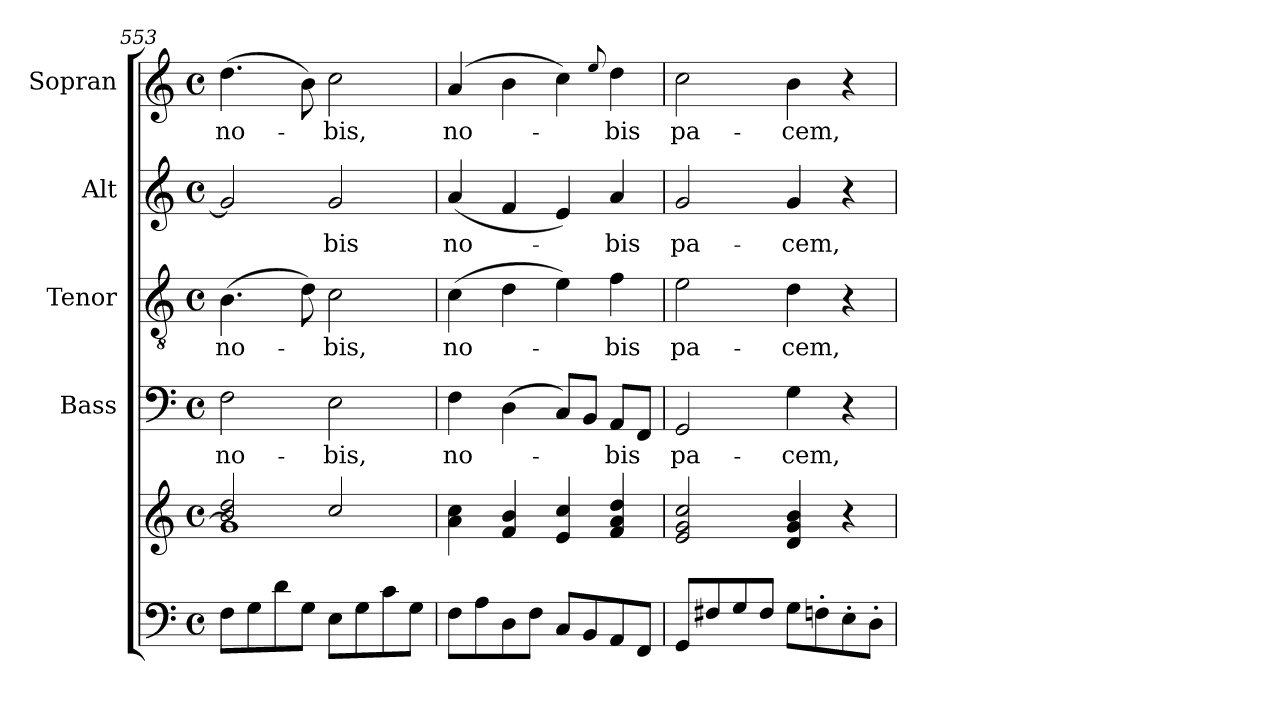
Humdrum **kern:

**kern	**kern	**kern	**text	**kern	**text	**kern	**text	**kern	**text
*part5	*part5	*part4	*part4	*part3	*part3	*part2	*part2	*part1	*part1
*staff6	*staff5	*staff4	*staff4	*staff3	*staff3	*staff2	*staff2	*staff1	*staff1
*	*	*I"Bass	*	*I"Tenor	*	*I"Alt	*	*I"Sopran	*
*	*	*I'B.	*	*I'T.	*	*I'A.	*	*I'S.	*
!!LO:PB:g=z
*clefF4	*clefG2	*clefF4	*	*clefGv2	*	*clefG2	*	*clefG2	*
*k[]	*k[]	*k[]	*	*k[]	*	*k[]	*	*k[]	*
*C:	*C:	*C:	*	*C:	*	*C:	*	*C:	*
*M4/4	*M4/4	*M4/4	*	*M4/4	*	*M4/4	*	*M4/4	*
*met(c)	*met(c)	*met(c)	*	*met(c)	*	*met(c)	*	*met(c)	*
=553	=553	=553	=553	=553	=553	=553	=553	=553	=553
*	*^	*	*	*	*	*	*	*	*
!	!	!	!	!LO:LY:b	!	!LO:LY:b	!	!	!	!LO:LY:b
8F\L	2b/ 2dd/	1g]	2F\	no-	(>4.B\	no-	2g/]	.	(>4.dd\	no-
8G\	.	.	.	.	.	.	.	.	.	.
8d\	.	.	.	.	.	.	.	.	.	.
8G\J	.	.	.	.	8d\)	.	.	.	8b\)	.
!	!	!	!	!LO:LY:b	!	!LO:LY:b	!	!LO:LY:b	!	!LO:LY:b
8E\L	2cc/	.	2E\	-bis,	2c\	-bis,	2g/	-bis	2cc\	-bis,
8G\	.	.	.	.	.	.	.	.	.	.
8c\	.	.	.	.	.	.	.	.	.	.
8G\J	.	.	.	.	.	.	.	.	.	.
*	*v	*v	*	*	*	*	*	*	*	*
=554	=554	=554	=554	=554	=554	=554	=554	=554	=554
!	!	!	!LO:LY:b	!	!LO:LY:b	!	!LO:LY:b	!	!LO:LY:b
8F\L	4a\ 4cc\	4F\	no-	(>4c\	no-	(<4a/	no-	(4a/	no-
8A\	.	.	.	.	.	.	.	.	.
8D\	4f/ 4b/	(>4D\	.	4d\	.	4f/	.	4b\	.
8F\J	.	.	.	.	.	.	.	.	.
8C/L	4e/ 4cc/	8C/L)	.	4e\)	.	4e/)	.	4cc\)	.
8BB/	.	8BB/J	.	.	.	.	.	.	.
.	.	.	.	.	.	.	.	8qqee/	.
!	!	!	!LO:LY:b	!	!LO:LY:b	!	!LO:LY:b	!	!LO:LY:b
8AA/	4f/ 4a/ 4dd/	8AA/L	-bis	4f\	-bis	4a/	-bis	4dd\	-bis
8FF/J	.	8FF/J	.	.	.	.	.	.	.
=555	=555	=555	=555	=555	=555	=555	=555	=555	=555
!	!	!	!LO:LY:b	!	!LO:LY:b	!	!LO:LY:b	!	!LO:LY:b
8GG/L	2e/ 2g/ 2cc/	2GG/	pa-	2e\	pa-	2g/	pa-	2cc\	pa-
8F#X/	.	.	.	.	.	.	.	.	.
8G/	.	.	.	.	.	.	.	.	.
8F#/J	.	.	.	.	.	.	.	.	.
!	!	!	!LO:LY:b	!	!LO:LY:b	!	!LO:LY:b	!	!LO:LY:b
8G\L	4d/ 4g/ 4b/	4G\	-cem,	4d\	-cem,	4g/	-cem,	4b\	-cem,
8Fn'>\	.	.	.	.	.	.	.	.	.
8E'>\	4r	4r	.	4r	.	4r	.	4r	.
8D'>\J	.	.	.	.	.	.	.	.	.
=	=	=	=	=	=	=	=	=	=
*-	*-	*-	*-	*-	*-	*-	*-	*-	*-
